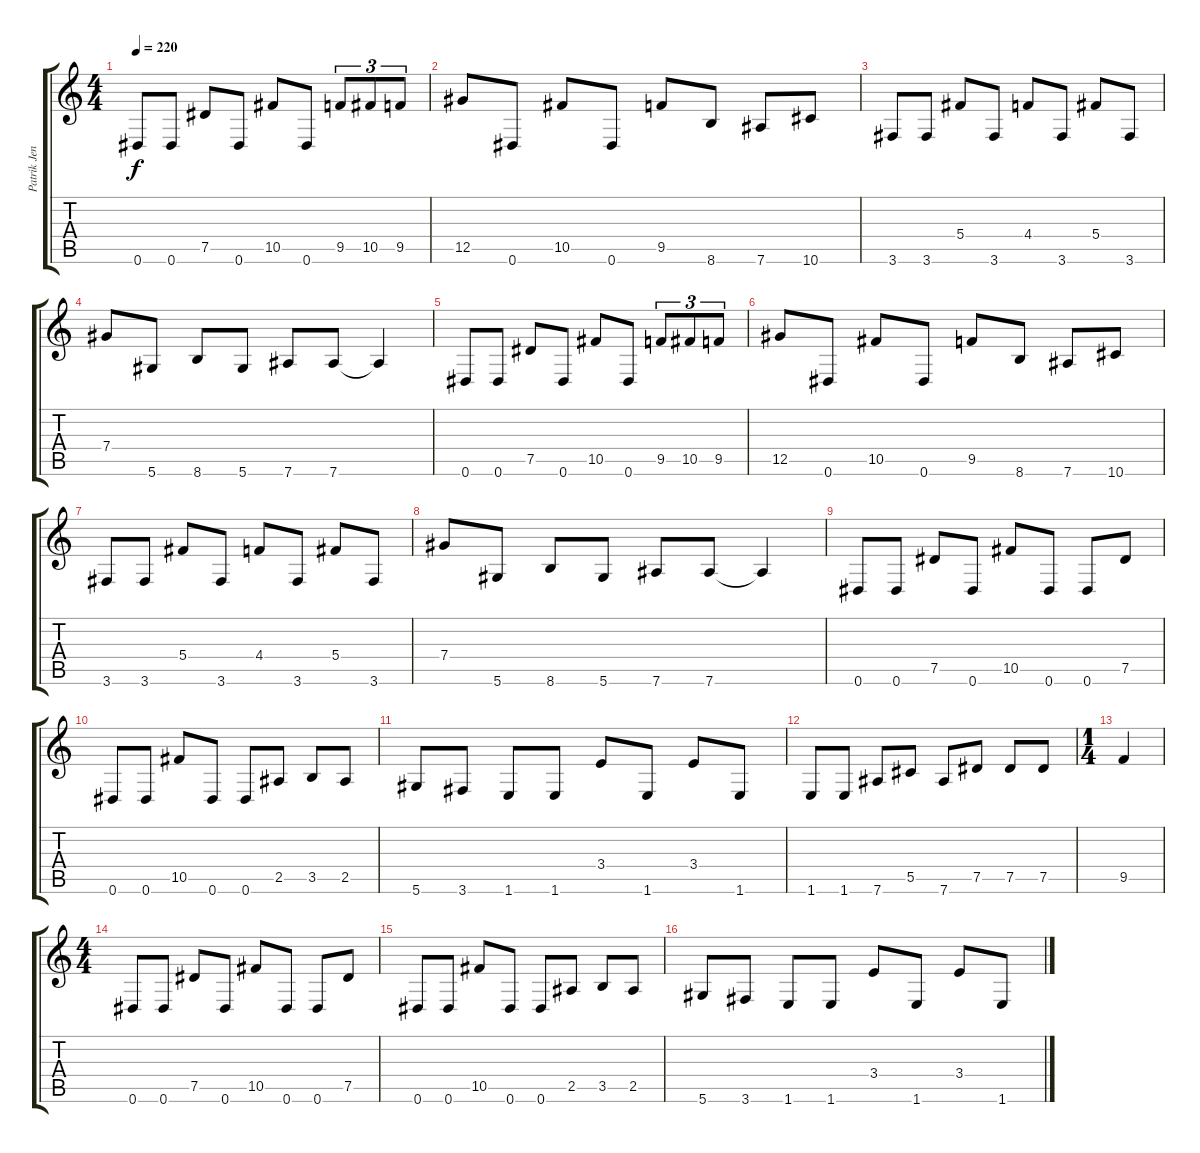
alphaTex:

\track ("Patrik Jensen" "Patrik Jen") {instrument distortionguitar}
\staff {score tabs}
\tuning (Eb4 Bb3 Gb3 Db3 Ab2 Eb2) {hide}
\ts (4 4)
\tempo 220
\clef g2
\ks c
0.6.8{dy f} 0.6.8 7.5.8 0.6.8 10.5.8 0.6.8 9.5.8{tu (3 2)} 10.5.8{tu (3 2)} 9.5.8{tu (3 2)} |
12.5.8 0.6.8 10.5.8 0.6.8 9.5.8 8.6.8 7.6.8 10.6.8 |
3.6.8 3.6.8 5.4.8 3.6.8 4.4.8 3.6.8 5.4.8 3.6.8 |
7.4.8 5.6.8 8.6.8 5.6.8 7.6.8 7.6.8 7.6{t}.4 |
0.6.8 0.6.8 7.5.8 0.6.8 10.5.8 0.6.8 9.5.8{tu (3 2)} 10.5.8{tu (3 2)} 9.5.8{tu (3 2)} |
12.5.8 0.6.8 10.5.8 0.6.8 9.5.8 8.6.8 7.6.8 10.6.8 |
3.6.8 3.6.8 5.4.8 3.6.8 4.4.8 3.6.8 5.4.8 3.6.8 |
7.4.8 5.6.8 8.6.8 5.6.8 7.6.8 7.6.8 7.6{t}.4 |
0.6.8 0.6.8 7.5.8 0.6.8 10.5.8 0.6.8 0.6.8 7.5.8 |
0.6.8 0.6.8 10.5.8 0.6.8 0.6.8 2.5.8 3.5.8 2.5.8 |
5.6.8 3.6.8 1.6.8 1.6.8 3.4.8 1.6.8 3.4.8 1.6.8 |
1.6.8 1.6.8 7.6.8 5.5.8 7.6.8 7.5.8 7.5.8 7.5.8 |
\ts (1 4)
9.5.4 |
\ts (4 4)
0.6.8 0.6.8 7.5.8 0.6.8 10.5.8 0.6.8 0.6.8 7.5.8 |
0.6.8 0.6.8 10.5.8 0.6.8 0.6.8 2.5.8 3.5.8 2.5.8 |
5.6.8 3.6.8 1.6.8 1.6.8 3.4.8 1.6.8 3.4.8 1.6.8
